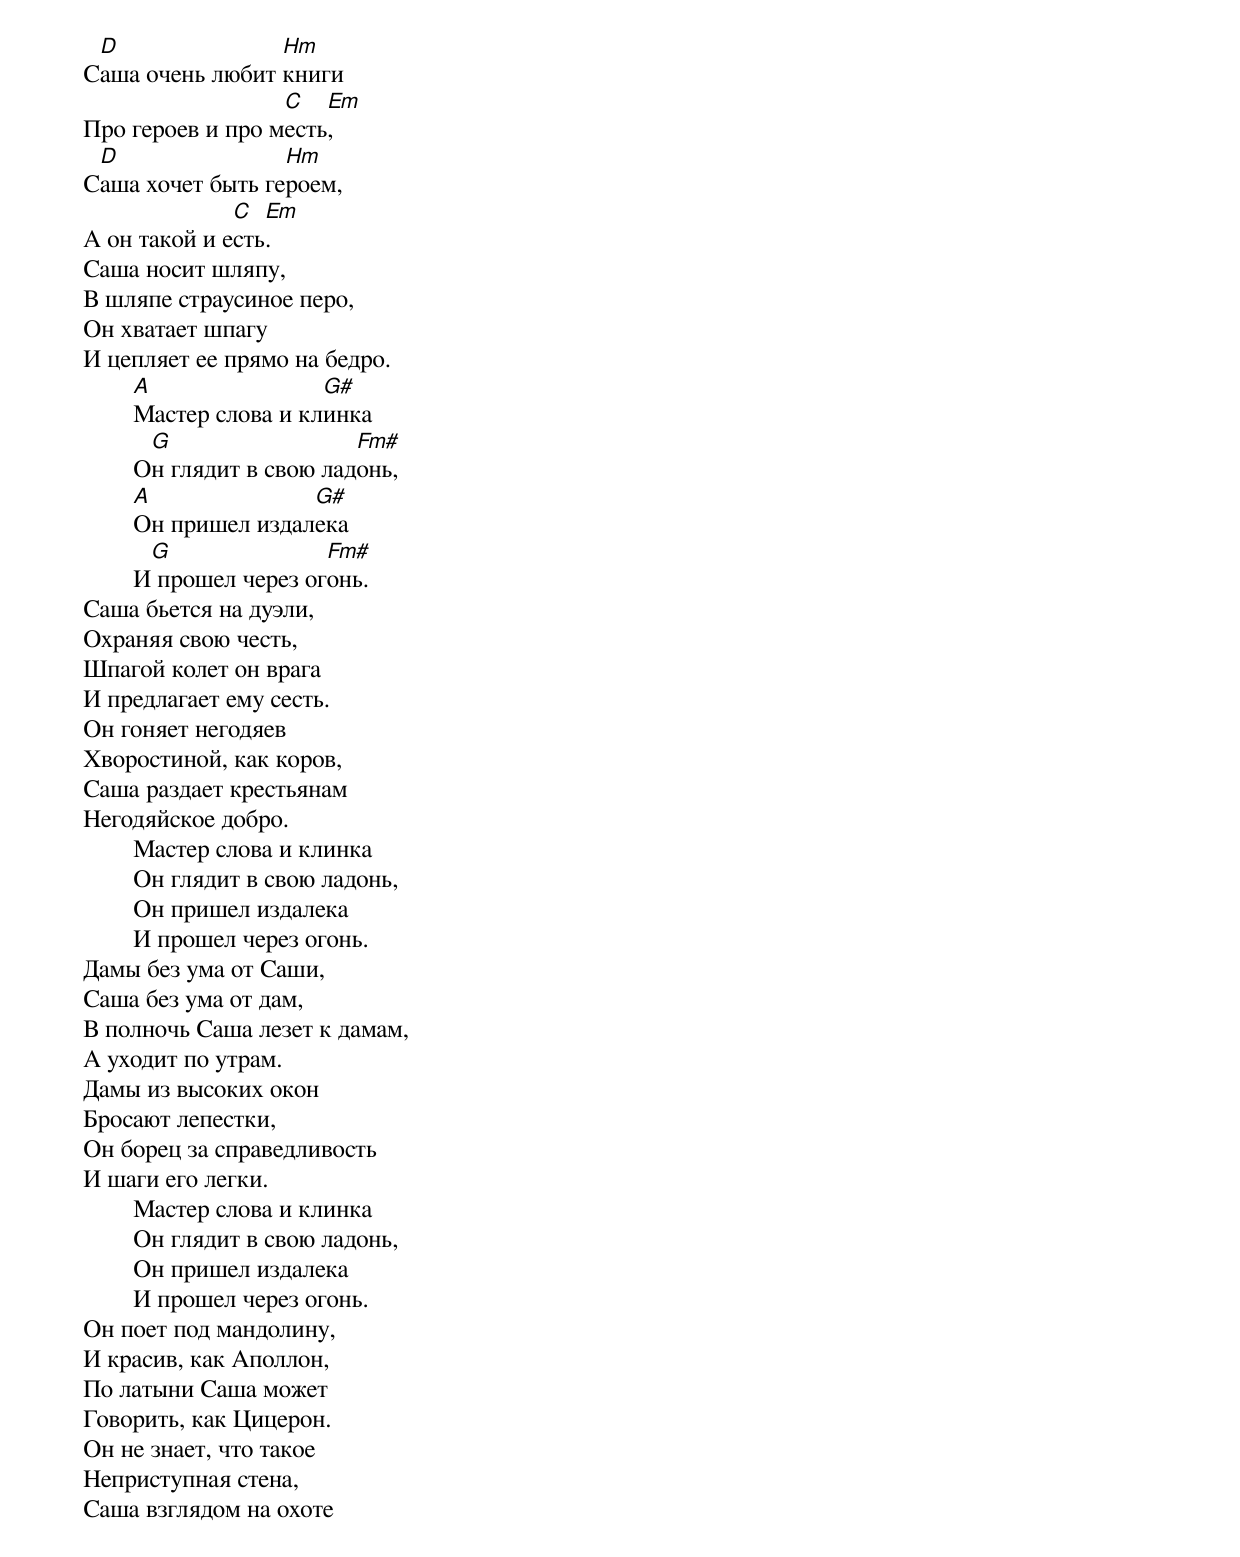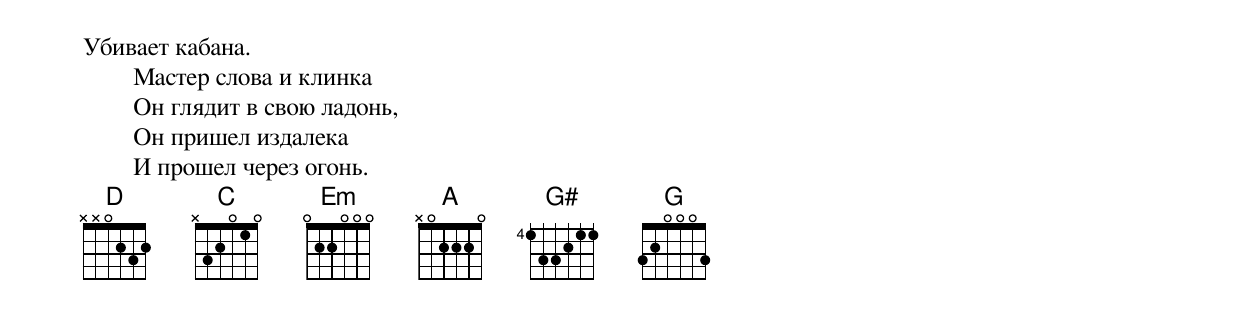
 D               Hm
Саша очень любит книги
                  C   Em
Про героев и про месть,
 D                Hm
Саша хочет быть героем,
              C  Em
А он такой и есть.
Саша носит шляпу,
В шляпе страусиное перо,
Он хватает шпагу
И цепляет ее прямо на бедро.
        A                G#
        Мастер слова и клинка
         G                  Fm#
        Он глядит в свою ладонь,
        A              G#
        Он пришел издалека
         G               Fm#
        И прошел через огонь.
Саша бьется на дуэли,
Охраняя свою честь,
Шпагой колет он врага
И предлагает ему сесть.
Он гоняет негодяев
Хворостиной, как коров,
Саша раздает крестьянам
Негодяйское добро.
        Мастер слова и клинка
        Он глядит в свою ладонь,
        Он пришел издалека
        И прошел через огонь.
Дамы без ума от Саши,
Саша без ума от дам,
В полночь Саша лезет к дамам,
А уходит по утрам.
Дамы из высоких окон
Бросают лепестки,
Он борец за справедливость
И шаги его легки.
        Мастер слова и клинка
        Он глядит в свою ладонь,
        Он пришел издалека
        И прошел через огонь.
Он поет под мандолину,
И красив, как Аполлон,
По латыни Саша может
Говорить, как Цицерон.
Он не знает, что такое
Неприступная стена,
Саша взглядом на охоте
Убивает кабана.
        Мастер слова и клинка
        Он глядит в свою ладонь,
        Он пришел издалека
        И прошел через огонь.
